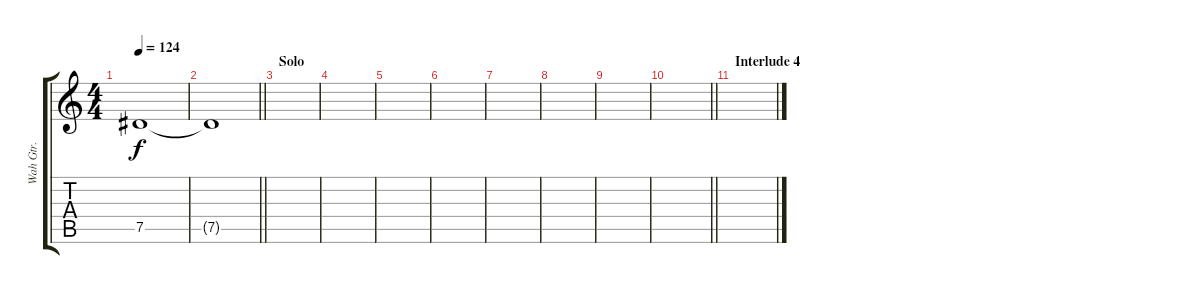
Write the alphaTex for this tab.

\track ("Wah Gtr." "Wah Gtr.") {instrument distortionguitar}
\staff {score tabs}
\tuning (Eb4 Bb3 Gb3 Db3 Ab2 Eb2) {hide}
\ts (4 4)
\tempo 124
\clef g2
\ks c
7.5{t}.1{dy f} |
\barLineRight lightlight
7.5{t}.1 |
\section ("" "Solo")
|
|
|
|
|
|
|
\barLineRight lightlight
|
\section ("" "Interlude 4")
